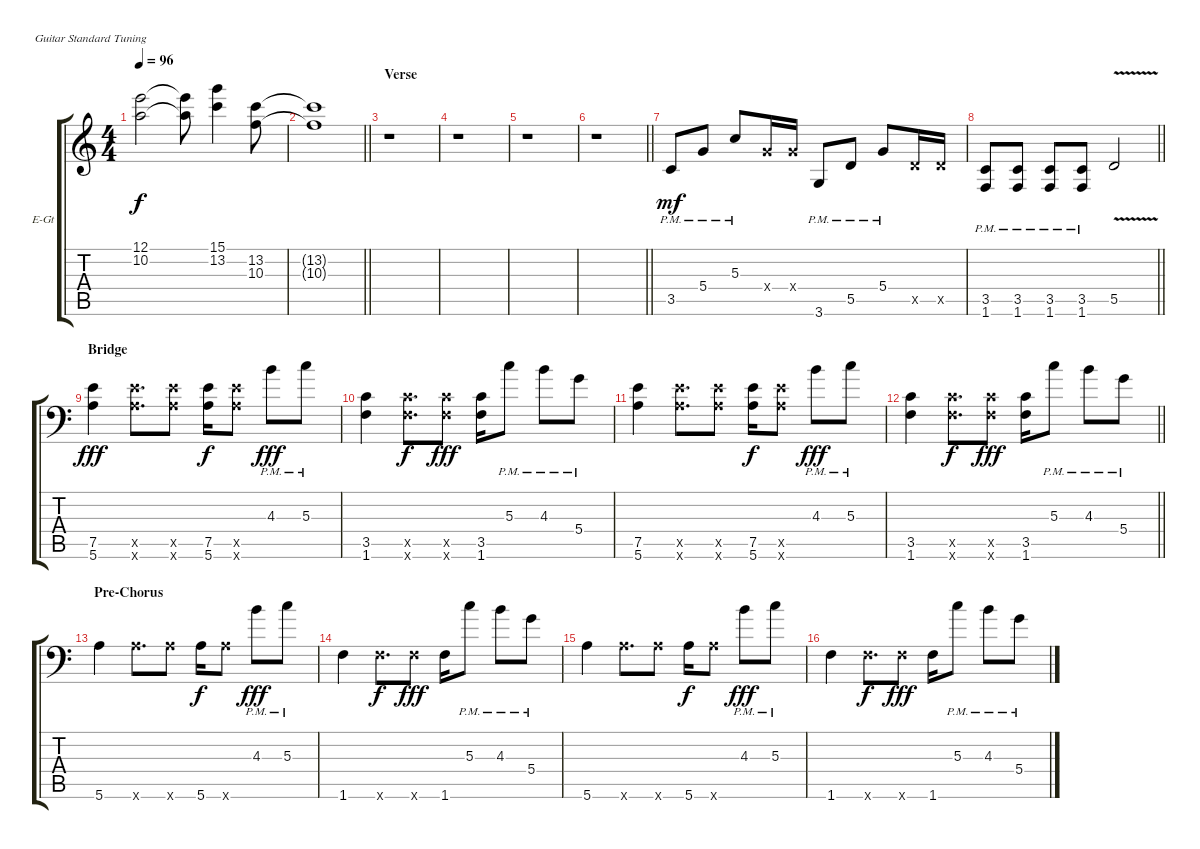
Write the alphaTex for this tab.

\bracketExtendMode groupsimilarinstruments
\firstSystemTrackNameOrientation horizontal
\otherSystemsTrackNameOrientation horizontal
\track ("Gtr 2" "E-Gt") {instrument overdrivenguitar}
\staff {score tabs}
\tuning (E4 B3 G3 D3 A2 E2)
\ts (4 4)
\tempo 96
\clef g2
\ks c
(12.1 10.2).2{dy f} (12.1{t} 10.2{t}).8 (15.1 13.2).4 (13.2 10.3).8 |
\barLineRight lightlight
(13.2{t} 10.3{t}).1 |
\section ("" "Verse")
r.1 |
r.1 |
r.1 |
\barLineRight lightlight
r.1 |
3.5{pm}.8{dy mf} 5.4{pm}.8 5.3{pm}.8 5.4{x}.16 5.4{x}.16 3.6{pm}.8 5.5{pm}.8 5.4{pm}.8 5.5{x}.16 5.5{x}.16 |
\barLineRight lightlight
(1.6{pm} 3.5{pm}).8 (1.6{pm} 3.5{pm}).8 (1.6{pm} 3.5{pm}).8 (1.6{pm} 3.5{pm}).8 5.5{v}.2 |
\section ("" "Bridge")
\clef f4
(5.6 7.5).4{dy fff} (5.6{x} 7.5{x}).8{d} (5.6{x} 7.5{x}).8 (5.6 7.5).16{dy f} (5.6{x} 7.5{x}).8 4.3{pm}.8{dy fff} 5.3{pm}.8 |
(1.6 3.5).4 (1.6{x} 3.5{x}).8{d dy f} (1.6{x} 3.5{x}).8{dy fff} (1.6 3.5).16 5.3{pm}.8 4.3{pm}.8 5.4{pm}.8 |
(5.6 7.5).4 (5.6{x} 7.5{x}).8{d} (5.6{x} 7.5{x}).8 (5.6 7.5).16{dy f} (5.6{x} 7.5{x}).8 4.3{pm}.8{dy fff} 5.3{pm}.8 |
\barLineRight lightlight
(1.6 3.5).4 (1.6{x} 3.5{x}).8{d dy f} (1.6{x} 3.5{x}).8{dy fff} (1.6 3.5).16 5.3{pm}.8 4.3{pm}.8 5.4{pm}.8 |
\section ("" "Pre-Chorus")
5.6.4 5.6{x}.8{d} 5.6{x}.8 5.6.16{dy f} 5.6{x}.8 4.3{pm}.8{dy fff} 5.3{pm}.8 |
1.6.4 1.6{x}.8{d dy f} 1.6{x}.8{dy fff} 1.6.16 5.3{pm}.8 4.3{pm}.8 5.4{pm}.8 |
5.6.4 5.6{x}.8{d} 5.6{x}.8 5.6.16{dy f} 5.6{x}.8 4.3{pm}.8{dy fff} 5.3{pm}.8 |
1.6.4 1.6{x}.8{d dy f} 1.6{x}.8{dy fff} 1.6.16 5.3{pm}.8 4.3{pm}.8 5.4{pm}.8
